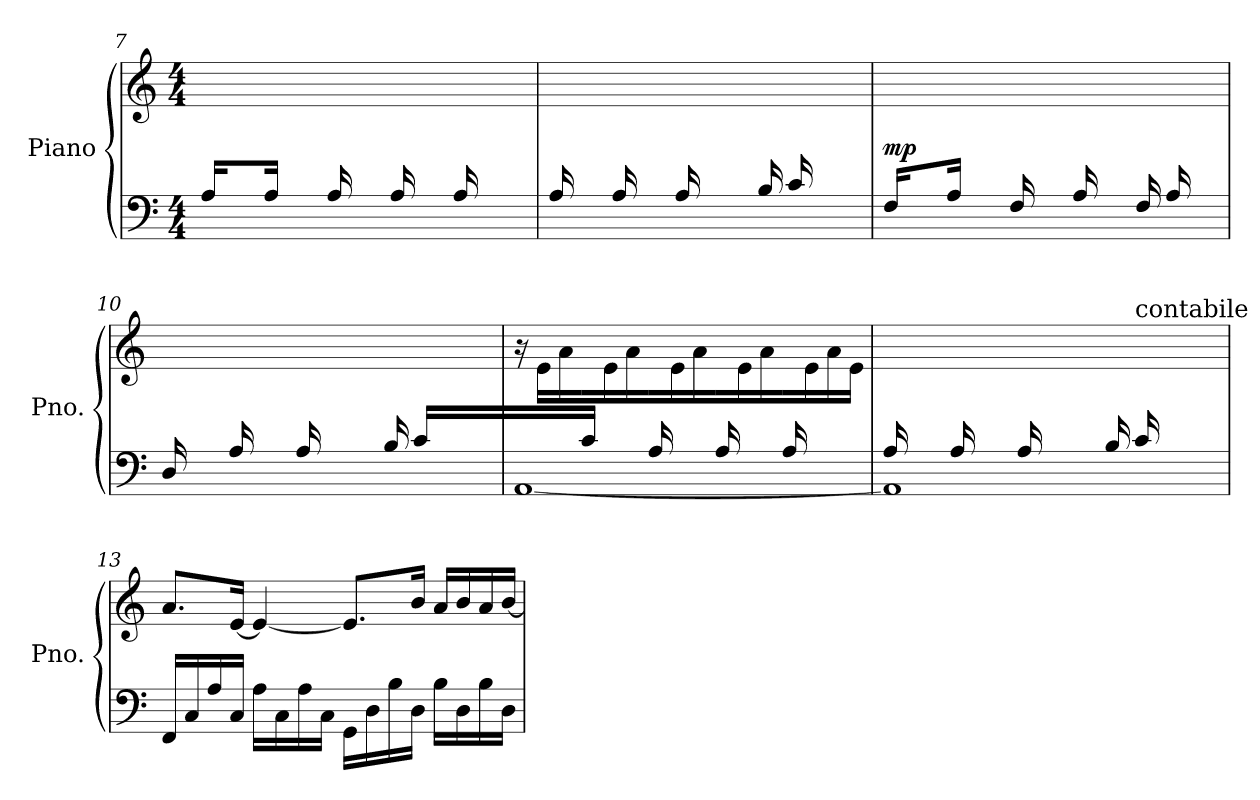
**kern	**kern	**dynam
*part1	*part1	*part1
*staff2	*staff1	*staff1/2
*I"Piano	*	*
*I'Pno.	*	*
*clefF4	*clefG2	*
*k[]	*k[]	*
*M4/4	*M4/4	*
=7	=7	=7
*^	*	*
16A/LL	1ryy	16ryy	.
8ryy	.	16e\	.
.	.	16a\	.
16A/JJ	.	16ryy	.
8ryy	.	16e\LL	.
.	.	16a\	.
16A/	.	16ryy	.
8ryy	.	16e\JJ	.
.	.	16a\LL	.
16A/	.	16ryy	.
8ryy	.	16e\	.
.	.	16a\JJ	.
16A/LL	.	16ryy	.
8.ryy	.	16e\	.
.	.	16b\	.
.	.	16e\JJ	.
=8	=8	=8	=8
16A/LL	1ryy	16ryy	.
8ryy	.	16e\	.
.	.	16a\	.
16A/JJ	.	16ryy	.
8ryy	.	16e\LL	.
.	.	16a\	.
16A/	.	16ryy	.
4ryy	.	16e\JJ	.
.	.	8.a\L	.
16B/Jk	.	8ryy	.
16c/LL	.	.	.
8.ryy	.	16e\	.
.	.	16g\	.
.	.	16b\JJ	.
!!LO:LB:g=z
=9	=9	=9	=9
!	!	!	!LO:DY:a=2
16F/LL	1ryy	16ryy	mp
8ryy	.	16e\	.
.	.	16a\	.
16A/JJ	.	16ryy	.
8ryy	.	16e\LL	.
.	.	16a\	.
16F/	.	16ryy	.
8ryy	.	16e\JJ	.
.	.	16a\LL	.
16A/	.	16ryy	.
8ryy	.	16e\	.
.	.	16a\JJ	.
16F/LL	.	8ryy	.
16A/	.	.	.
8ryy	.	16e\	.
.	.	16a\JJ	.
=10	=10	=10	=10
16D/LL	1ryy	16ryy	.
8ryy	.	16e\	.
.	.	16a\	.
16A/JJ	.	16ryy	.
8ryy	.	16e\LL	.
.	.	16a\	.
16A/	.	16ryy	.
4ryy	.	16e\JJ	.
.	.	8.a\L	.
16B/Jk	.	8ryy	.
16c/LL	.	.	.
8.ryy	.	16e\	.
.	.	16g\	.
.	.	16b\JJ	.
=11	=11	=11	=11
8.ryy	[1AA	16r	.
.	.	16e\LL	.
.	.	16a\	.
16c/JJ	.	16ryy	.
8ryy	.	16e\LL	.
.	.	16a\	.
16A/	.	16ryy	.
8ryy	.	16e\JJ	.
.	.	16a\LL	.
16A/	.	16ryy	.
8ryy	.	16e\	.
.	.	16a\JJ	.
16A/LL	.	16ryy	.
8.ryy	.	16e\	.
.	.	16a\	.
.	.	16e\JJ	.
!!LO:LB:g=z
=12	=12	=12	=12
16A/LL	1AA]	16ryy	.
8ryy	.	16e\	.
.	.	16a\	.
16A/JJ	.	16ryy	.
8ryy	.	16e\LL	.
.	.	16a\	.
16A/	.	16ryy	.
4ryy	.	16e\JJ	.
.	.	8.a\L	.
16B/Jk	.	16ryy	.
!	!	!LO:TX:a:t=contabile	!
16c/LL	.	16ryy	.
8.ryy	.	16e\	.
.	.	16g\	.
.	.	16b\JJ	.
*v	*v	*	*
=13	=13	=13
16FF/LL	8.a/L	.
16C/	.	.
16A/	.	.
16C/JJ	[16e/Jk	.
16A\LL	4e/_	.
16C\	.	.
16A\	.	.
16C\JJ	.	.
16GG\LL	8.e/L]	.
16D\	.	.
16B\	.	.
16D\JJ	16b/Jk	.
16B\LL	16a/LL	.
16D\	16b/	.
16B\	16a/	.
16D\JJ	[16b/JJ	.
=	=	=
*-	*-	*-
